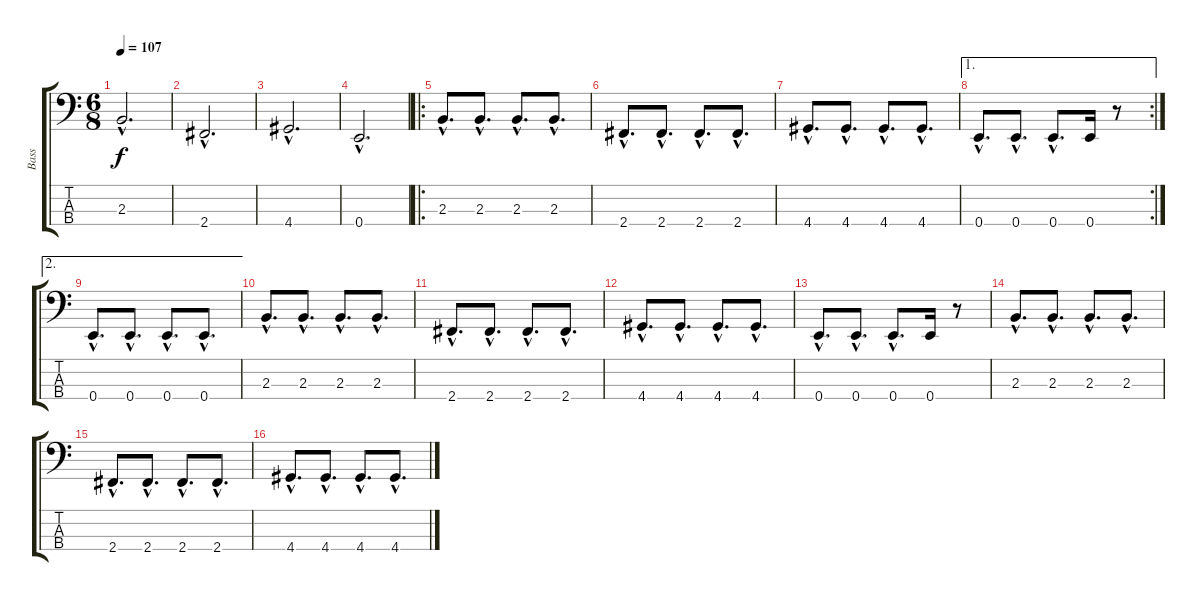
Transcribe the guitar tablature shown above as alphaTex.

\track ("Bass" "Bass") {instrument electricbasspick}
\staff {score tabs}
\tuning (G2 D2 A1 E1) {hide}
\ts (6 8)
\tempo 107
\clef f4
\ks c
2.3{hac}.2{d dy f instrument electricbasspick} |
2.4{hac}.2{d} |
4.4{hac}.2{d} |
0.4{hac}.2{d} |
\ro
2.3{hac}.8{d} 2.3{hac}.8{d} 2.3{hac}.8{d} 2.3{hac}.8{d} |
2.4{hac}.8{d} 2.4{hac}.8{d} 2.4{hac}.8{d} 2.4{hac}.8{d} |
4.4{hac}.8{d} 4.4{hac}.8{d} 4.4{hac}.8{d} 4.4{hac}.8{d} |
\ae 1
\rc 2
0.4{hac}.8{d} 0.4{hac}.8{d} 0.4{hac}.8{d} 0.4.16 r.8 |
\ae 2
0.4{hac}.8{d} 0.4{hac}.8{d} 0.4{hac}.8{d} 0.4{hac}.8{d} |
2.3{hac}.8{d} 2.3{hac}.8{d} 2.3{hac}.8{d} 2.3{hac}.8{d} |
2.4{hac}.8{d} 2.4{hac}.8{d} 2.4{hac}.8{d} 2.4{hac}.8{d} |
4.4{hac}.8{d} 4.4{hac}.8{d} 4.4{hac}.8{d} 4.4{hac}.8{d} |
0.4{hac}.8{d} 0.4{hac}.8{d} 0.4{hac}.8{d} 0.4.16 r.8 |
2.3{hac}.8{d} 2.3{hac}.8{d} 2.3{hac}.8{d} 2.3{hac}.8{d} |
2.4{hac}.8{d} 2.4{hac}.8{d} 2.4{hac}.8{d} 2.4{hac}.8{d} |
4.4{hac}.8{d} 4.4{hac}.8{d} 4.4{hac}.8{d} 4.4{hac}.8{d}
